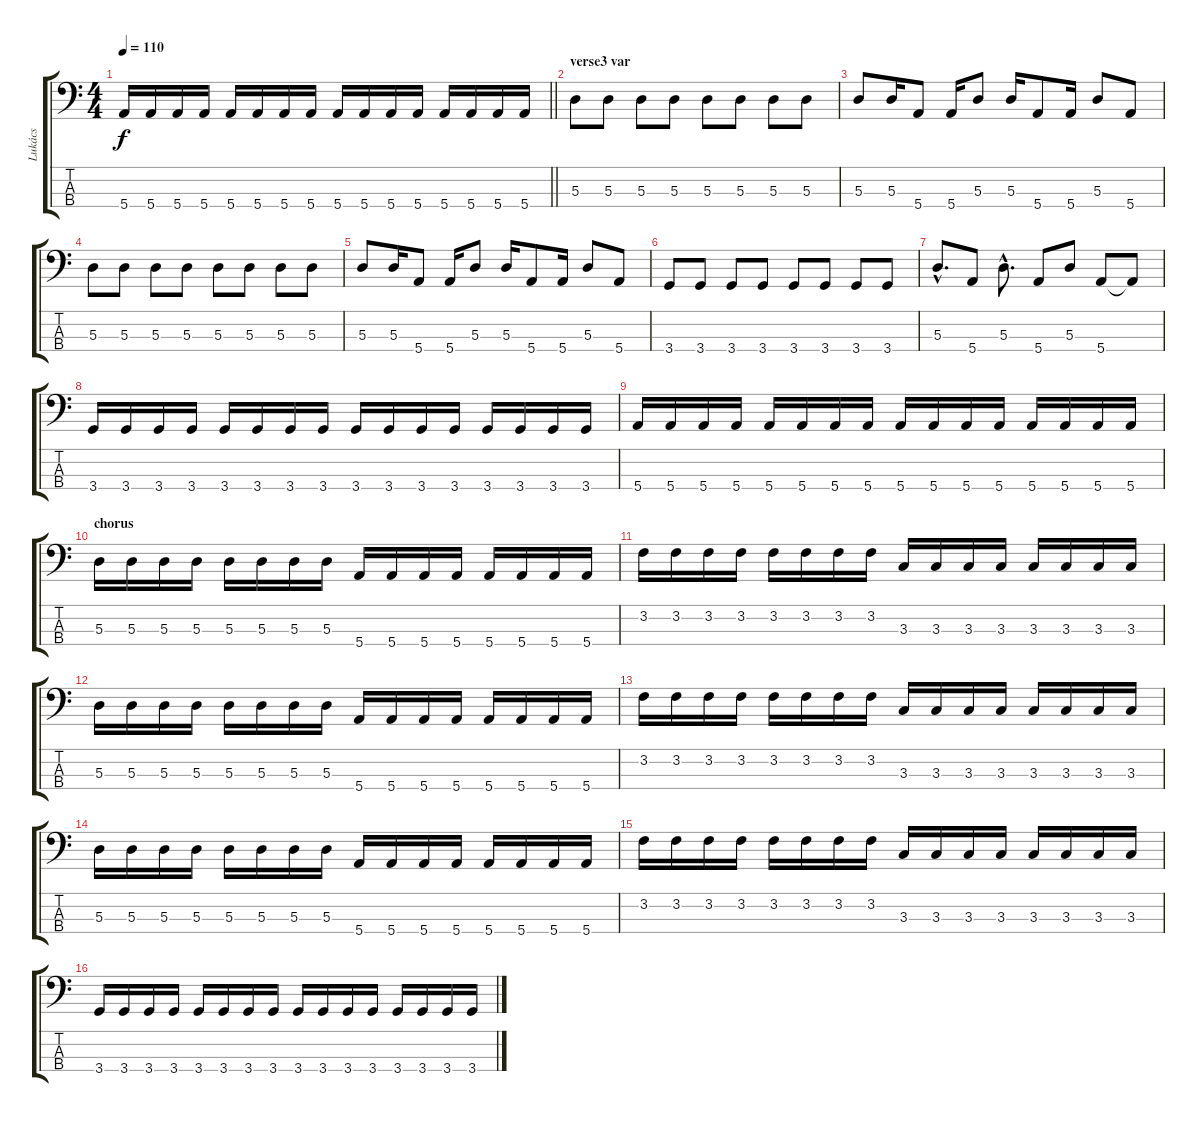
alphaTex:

\track ("Lukács" "Lukács") {instrument electricbassfinger}
\staff {score tabs}
\tuning (G2 D2 A1 E1) {hide}
\ts (4 4)
\tempo 110
\clef f4
\barLineRight lightlight
\ks c
5.4.16{dy f} 5.4.16 5.4.16 5.4.16 5.4.16 5.4.16 5.4.16 5.4.16 5.4.16 5.4.16 5.4.16 5.4.16 5.4.16 5.4.16 5.4.16 5.4.16 |
\section ("" "verse3 var")
5.3.8 5.3.8 5.3.8 5.3.8 5.3.8 5.3.8 5.3.8 5.3.8 |
5.3.8 5.3.16 5.4.8 5.4.16 5.3.8 5.3.16 5.4.8 5.4.16 5.3.8 5.4.8 |
5.3.8 5.3.8 5.3.8 5.3.8 5.3.8 5.3.8 5.3.8 5.3.8 |
5.3.8 5.3.16 5.4.8 5.4.16 5.3.8 5.3.16 5.4.8 5.4.16 5.3.8 5.4.8 |
3.4.8 3.4.8 3.4.8 3.4.8 3.4.8 3.4.8 3.4.8 3.4.8 |
5.3{hac}.8{d} 5.4.8 5.3{hac}.8{d} 5.4.8 5.3.8 5.4.8 5.4{t}.8 |
3.4.16 3.4.16 3.4.16 3.4.16 3.4.16 3.4.16 3.4.16 3.4.16 3.4.16 3.4.16 3.4.16 3.4.16 3.4.16 3.4.16 3.4.16 3.4.16 |
5.4.16 5.4.16 5.4.16 5.4.16 5.4.16 5.4.16 5.4.16 5.4.16 5.4.16 5.4.16 5.4.16 5.4.16 5.4.16 5.4.16 5.4.16 5.4.16 |
\section ("" "chorus")
5.3.16 5.3.16 5.3.16 5.3.16 5.3.16 5.3.16 5.3.16 5.3.16 5.4.16 5.4.16 5.4.16 5.4.16 5.4.16 5.4.16 5.4.16 5.4.16 |
3.2.16 3.2.16 3.2.16 3.2.16 3.2.16 3.2.16 3.2.16 3.2.16 3.3.16 3.3.16 3.3.16 3.3.16 3.3.16 3.3.16 3.3.16 3.3.16 |
5.3.16 5.3.16 5.3.16 5.3.16 5.3.16 5.3.16 5.3.16 5.3.16 5.4.16 5.4.16 5.4.16 5.4.16 5.4.16 5.4.16 5.4.16 5.4.16 |
3.2.16 3.2.16 3.2.16 3.2.16 3.2.16 3.2.16 3.2.16 3.2.16 3.3.16 3.3.16 3.3.16 3.3.16 3.3.16 3.3.16 3.3.16 3.3.16 |
5.3.16 5.3.16 5.3.16 5.3.16 5.3.16 5.3.16 5.3.16 5.3.16 5.4.16 5.4.16 5.4.16 5.4.16 5.4.16 5.4.16 5.4.16 5.4.16 |
3.2.16 3.2.16 3.2.16 3.2.16 3.2.16 3.2.16 3.2.16 3.2.16 3.3.16 3.3.16 3.3.16 3.3.16 3.3.16 3.3.16 3.3.16 3.3.16 |
3.4.16 3.4.16 3.4.16 3.4.16 3.4.16 3.4.16 3.4.16 3.4.16 3.4.16 3.4.16 3.4.16 3.4.16 3.4.16 3.4.16 3.4.16 3.4.16
